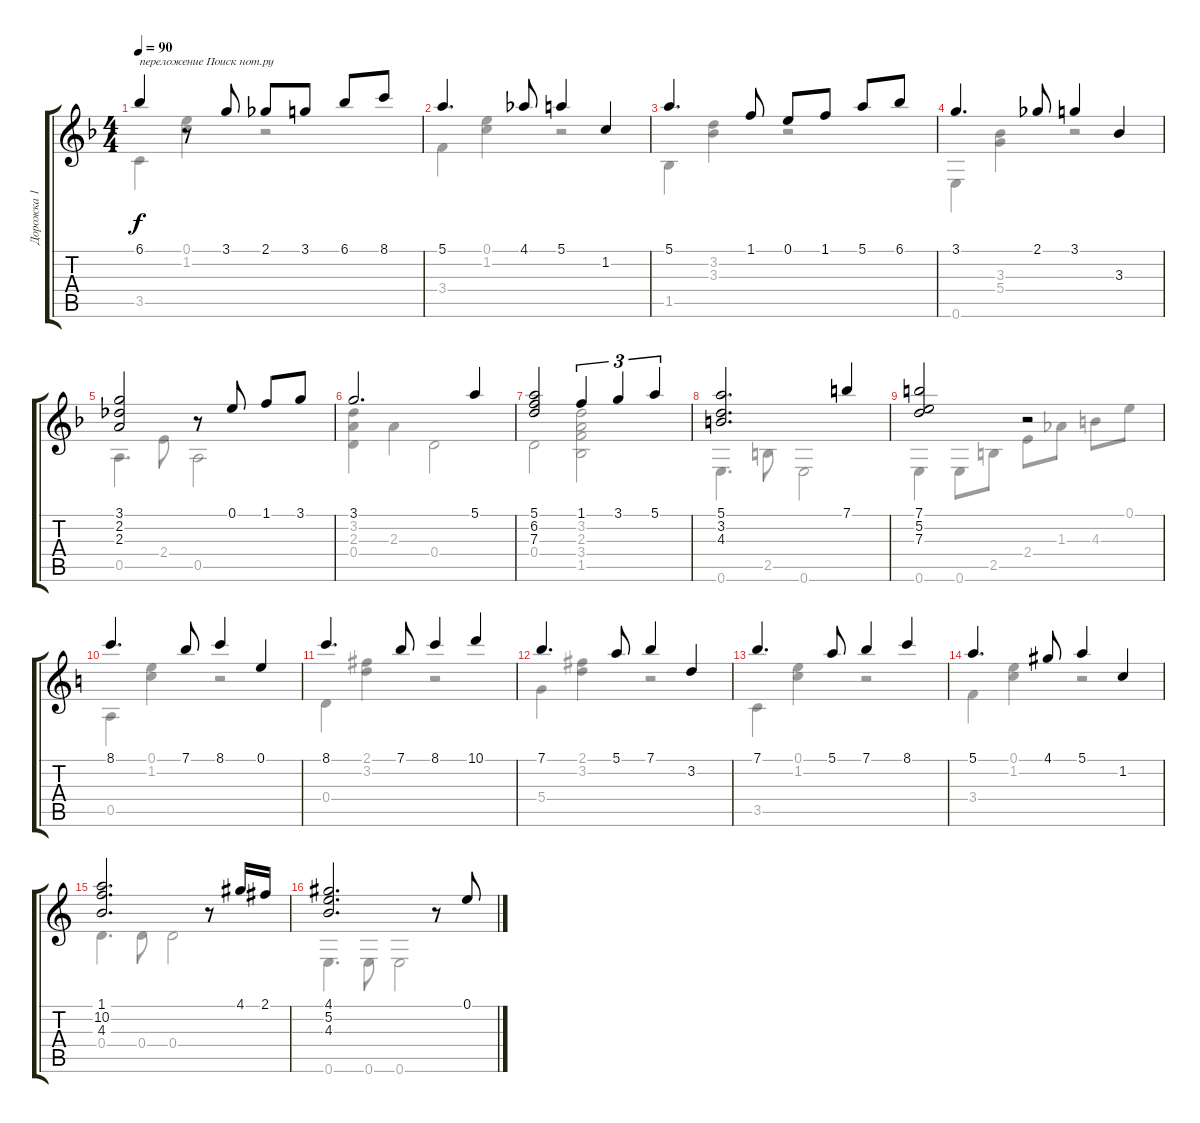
\track ("Дорожка 1" "Дорожка 1") {instrument acousticguitarnylon}
\staff {score tabs}
\tuning (E4 B3 G3 D3 A2 E2) {hide}
\voice
\ts (4 4)
\tempo 90
\clef g2
\ks f
6.1.4{txt "переложение Поиск нот.ру" dy f} r.8 3.1.8 2.1.8 3.1.8 6.1.8 8.1.8 |
5.1.4{d} 4.1.8 5.1.4 1.2.4 |
5.1.4{d} 1.1.8 0.1.8 1.1.8 5.1.8 6.1.8 |
3.1.4{d} 2.1.8 3.1.4 3.3.4 |
(3.1 2.2 2.3).2 r.8 0.1.8 1.1.8 3.1.8 |
3.1.2{d} 5.1.4 |
(5.1 6.2 7.3).2 1.1.4{tu (3 2)} 3.1.4{tu (3 2)} 5.1.4{tu (3 2)} |
(5.1 3.2 4.3).2{d} 7.1.4 |
(7.1 5.2 7.3).2 r.2 |
\ks c
8.1.4{d} 7.1.8 8.1.4 0.1.4 |
8.1.4{d} 7.1.8 8.1.4 10.1.4 |
7.1.4{d} 5.1.8 7.1.4 3.2.4 |
7.1.4{d} 5.1.8 7.1.4 8.1.4 |
5.1.4{d} 4.1.8 5.1.4 1.2.4 |
(1.1 10.2 4.3).2{d} r.8 4.1.16 2.1.16 |
(4.1 5.2 4.3).2{d} r.8 0.1.8
\voice
\clef g2
\ottava regular
\simile none
\ks f
3.5.4{dy f} (0.1 1.2).4 r.2 |
3.4.4 (0.1 1.2).4 r.2 |
1.5.4 (3.2 3.3).4 r.2 |
0.6.4 (3.3 5.4).4 r.2 |
0.5.4{d} 2.4.8 0.5.2 |
(3.2 2.3 0.4).4 2.3.4 0.4.2 |
0.4.2 (3.2 2.3 3.4 1.5).2 |
0.6.4{d} 2.5.8 0.6.2 |
0.6.4 0.6.8 2.5.8 2.4.8 1.3.8 4.3.8 0.1.8 |
\ks c
0.5.4 (0.1 1.2).4 r.2 |
0.4.4 (2.1 3.2).4 r.2 |
5.4.4 (2.1 3.2).4 r.2 |
3.5.4 (0.1 1.2).4 r.2 |
3.4.4 (0.1 1.2).4 r.2 |
0.4.4{d} 0.4.8 0.4.2 |
0.6.4{d} 0.6.8 0.6.2
